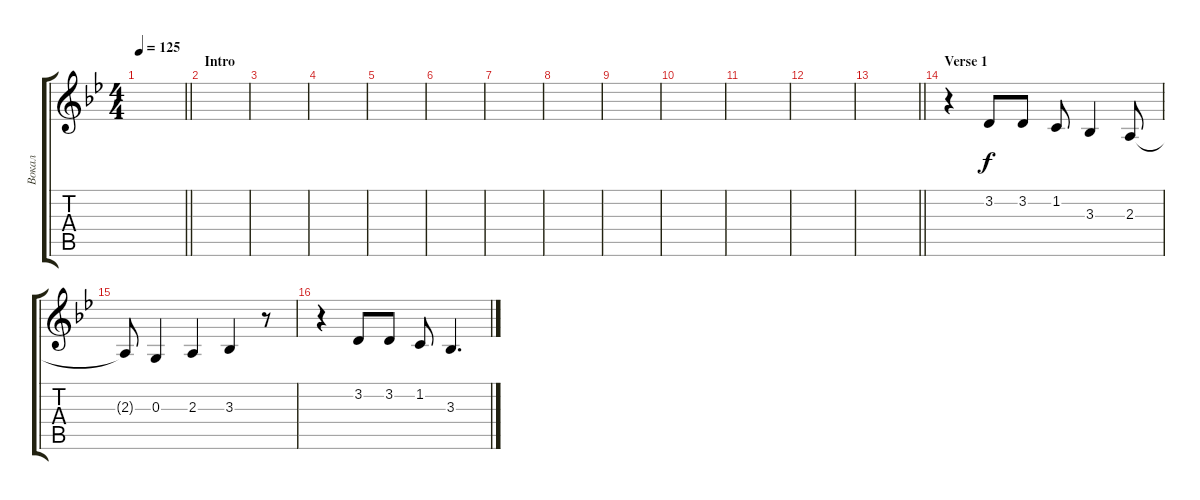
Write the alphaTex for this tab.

\track ("Вокал" "Вокал") {instrument trumpet}
\staff {score tabs}
\tuning (E4 B3 G3 D3 A2 E2) {hide}
\ts (4 4)
\section ("" "")
\tempo 125
\clef g2
\barLineRight lightlight
\ks gminor
|
\section ("" "Intro")
|
|
|
|
|
|
|
|
|
|
|
\barLineRight lightlight
|
\section ("" "Verse 1")
r.4 3.2.8 3.2.8 1.2.8 3.3.4 2.3.8 |
2.3{t}.8 0.3.4 2.3.4 3.3.4 r.8 |
r.4 3.2.8 3.2.8 1.2.8 3.3.4{d}
